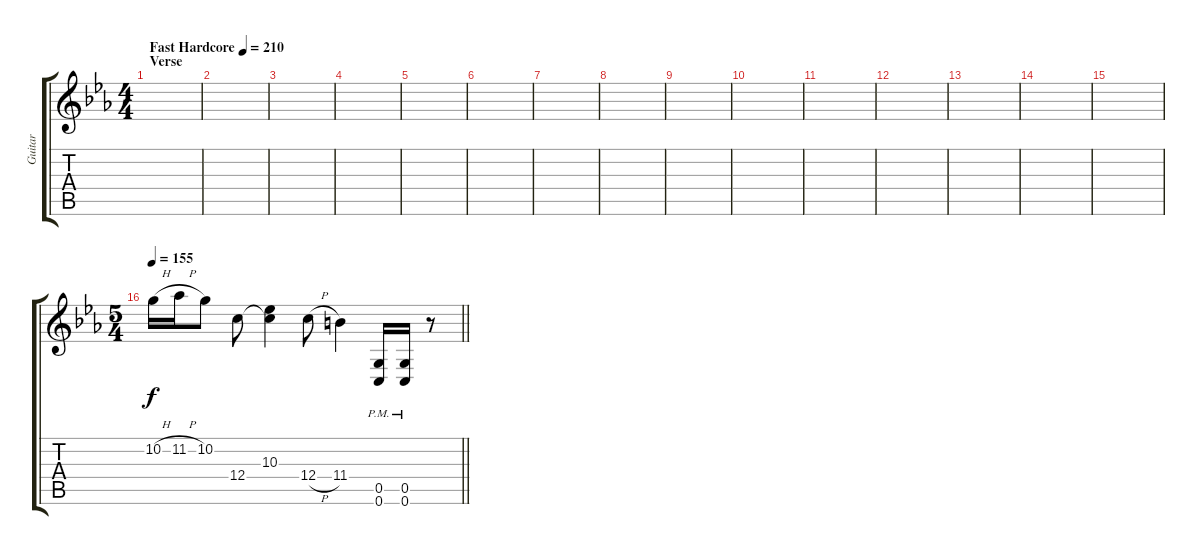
\track ("Guitar" "Guitar") {instrument distortionguitar}
\staff {score tabs}
\tuning (D4 A3 F3 C3 G2 C2) {hide}
\ts (4 4)
\section ("" "Verse")
\tempo (210 "Fast Hardcore")
\clef g2
\ks cminor
|
|
|
|
|
|
|
|
|
|
|
|
|
|
|
\ts (5 4)
\tempo 155
\barLineRight lightlight
10.2{h}.16 11.2{h}.16 10.2.8 12.4.8 (10.3 12.4{t}).4 12.4{h}.8 11.4.4 (0.5{pm} 0.6{pm}).16 (0.5{pm} 0.6{pm}).16 r.8
